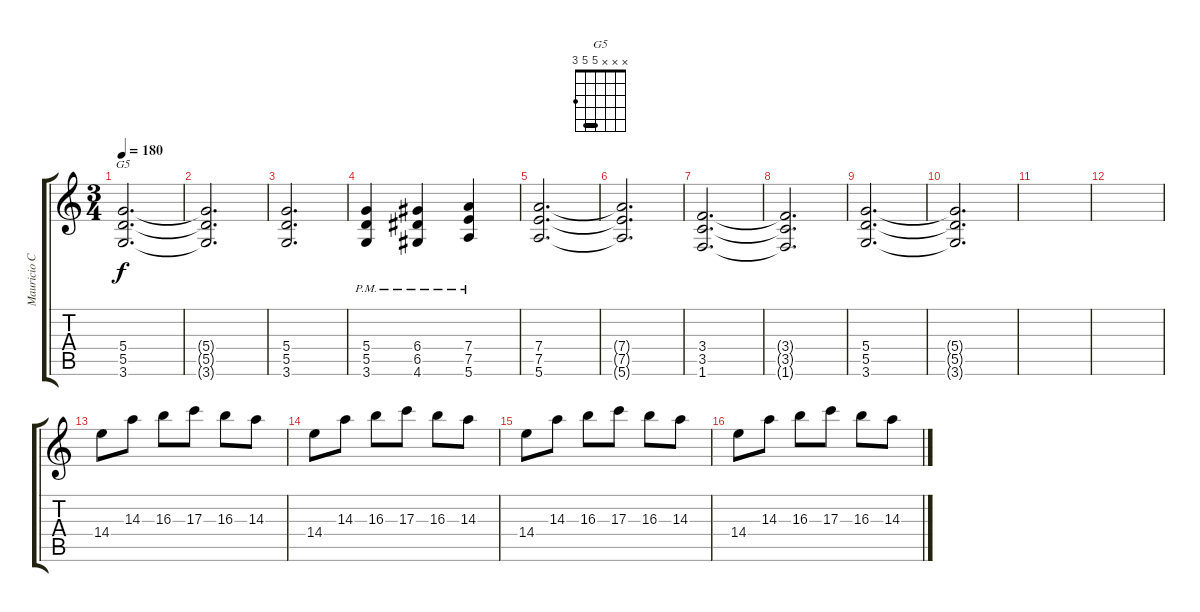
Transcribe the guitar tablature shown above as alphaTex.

\track ("Mauricio Calle" "Mauricio C") {instrument distortionguitar}
\staff {score tabs}
\tuning (E4 B3 G3 D3 A2 E2) {hide}
\chord ("G5" x x x 5 5 3) {barre 5}
\ts (3 4)
\tempo 180
\clef g2
\ks c
(5.4 5.5 3.6).2{d ch "G5" dy f} |
(5.4{t} 5.5{t} 3.6{t}).2{d} |
(5.4 5.5 3.6).2{d} |
(5.4{pm} 5.5{pm} 3.6{pm}).4 (6.4{pm} 6.5{pm} 4.6{pm}).4 (7.4{pm} 7.5{pm} 5.6{pm}).4 |
(7.4 7.5 5.6).2{d} |
(7.4{t} 7.5{t} 5.6{t}).2{d} |
(3.4 3.5 1.6).2{d} |
(3.4{t} 3.5{t} 1.6{t}).2{d} |
(5.4 5.5 3.6).2{d} |
(5.4{t} 5.5{t} 3.6{t}).2{d} |
|
|
14.4.8 14.3.8 16.3.8 17.3.8 16.3.8 14.3.8 |
14.4.8 14.3.8 16.3.8 17.3.8 16.3.8 14.3.8 |
14.4.8 14.3.8 16.3.8 17.3.8 16.3.8 14.3.8 |
14.4.8 14.3.8 16.3.8 17.3.8 16.3.8 14.3.8
